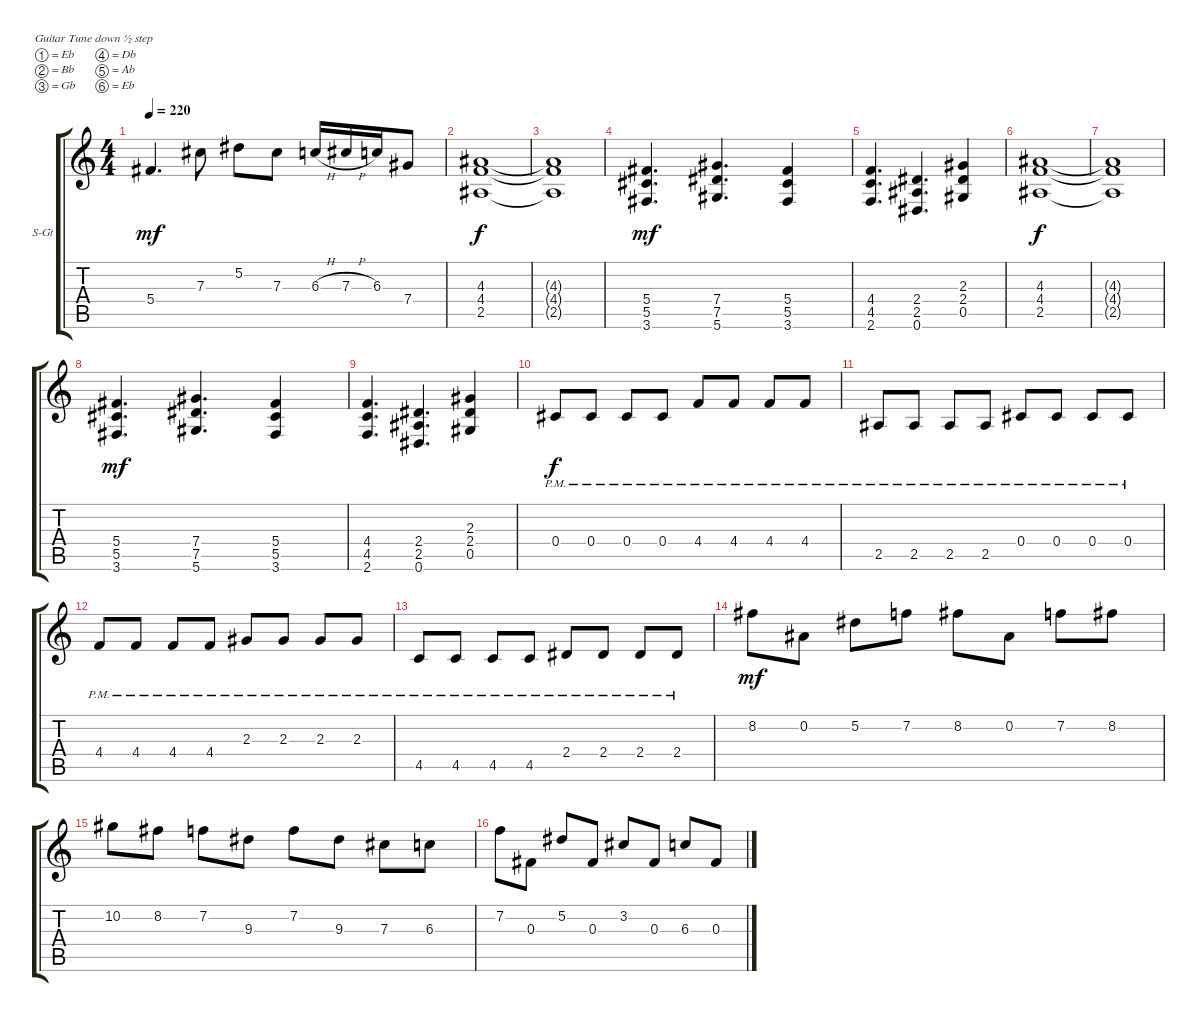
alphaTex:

\defaultSystemsLayout 4
\bracketExtendMode groupsimilarinstruments
\firstSystemTrackNameOrientation horizontal
\otherSystemsTrackNameOrientation horizontal
\track ("Юрий Мелисов" "S-Gt") {instrument acousticguitarsteel}
\staff {score tabs}
\tuning (Eb4 Bb3 Gb3 Db3 Ab2 Eb2)
\ts (4 4)
\tempo 220
\clef g2
\ks c
5.4.4{d dy mf} 7.3.8 5.2.8 7.3.8 6.3{h}.16 7.3{h}.16 6.3.16 7.4.8 |
(2.5 4.4 4.3).1{dy f} |
(2.5{t} 4.4{t} 4.3{t}).1 |
(3.6 5.5 5.4).4{d dy mf} (5.6 7.5 7.4).4{d} (3.6 5.5 5.4).4 |
(2.6 4.5 4.4).4{d} (0.6 2.5 2.4).4{d} (0.5 2.4 2.3).4 |
(2.5 4.4 4.3).1{dy f} |
(2.5{t} 4.4{t} 4.3{t}).1 |
(3.6 5.5 5.4).4{d dy mf} (5.6 7.5 7.4).4{d} (3.6 5.5 5.4).4 |
(2.6 4.5 4.4).4{d} (0.6 2.5 2.4).4{d} (0.5 2.4 2.3).4 |
0.4{pm}.8{dy f} 0.4{pm}.8 0.4{pm}.8 0.4{pm}.8 4.4{pm}.8 4.4{pm}.8 4.4{pm}.8 4.4{pm}.8 |
2.5{pm}.8 2.5{pm}.8 2.5{pm}.8 2.5{pm}.8 0.4{pm}.8 0.4{pm}.8 0.4{pm}.8 0.4{pm}.8 |
4.4{pm}.8 4.4{pm}.8 4.4{pm}.8 4.4{pm}.8 2.3{pm}.8 2.3{pm}.8 2.3{pm}.8 2.3{pm}.8 |
4.5{pm}.8 4.5{pm}.8 4.5{pm}.8 4.5{pm}.8 2.4{pm}.8 2.4{pm}.8 2.4{pm}.8 2.4{pm}.8 |
8.2.8{dy mf} 0.2.8 5.2.8 7.2.8 8.2.8 0.2.8 7.2.8 8.2.8 |
10.2.8 8.2.8 7.2.8 9.3.8 7.2.8 9.3.8 7.3.8 6.3.8 |
7.2.8 0.3.8 5.2.8 0.3.8 3.2.8 0.3.8 6.3.8 0.3.8
